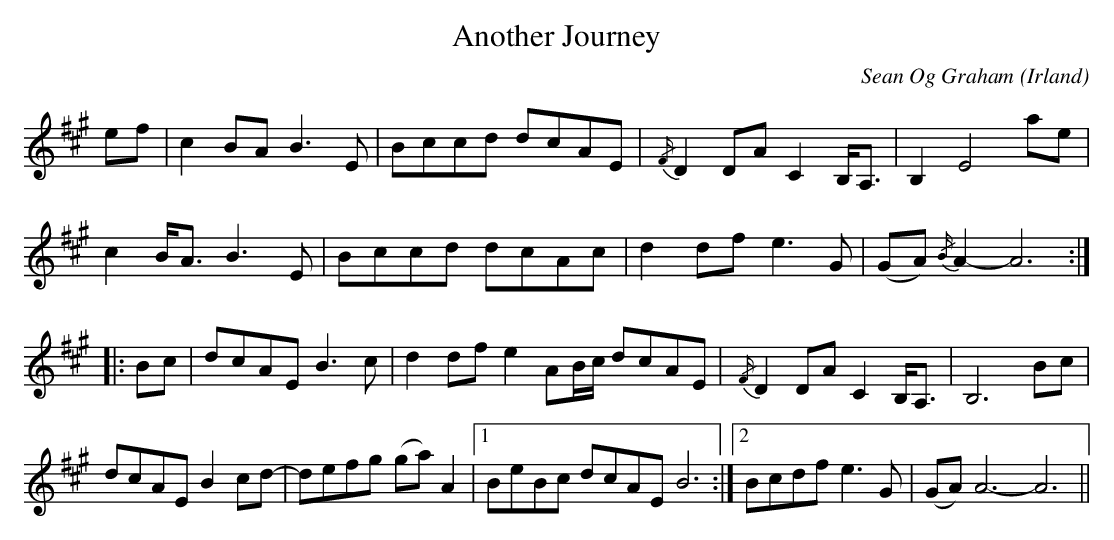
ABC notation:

X:1
T:Another Journey
C:Sean Og Graham
O:Irland
M:none
L:1/8
K:Emix
ef|c2 BA B3E|Bccd dcAE|{/F/}D2DA C2B,<A,|B,2E4 ae|
c2B<A B3E|Bccd dcAc|d2df e3G|(GA){/B/}A2- A6:|
|:Bc|dcAE B3c|d2df e2AB/c/ dcAE|{/F/}D2DA C2B,<A,|B,6 Bc|
dcAE B2cd-|defg (ga)A2 |1 BeBc dcAE B6:|2 Bcdf e3G |(GA)A6- A6||
